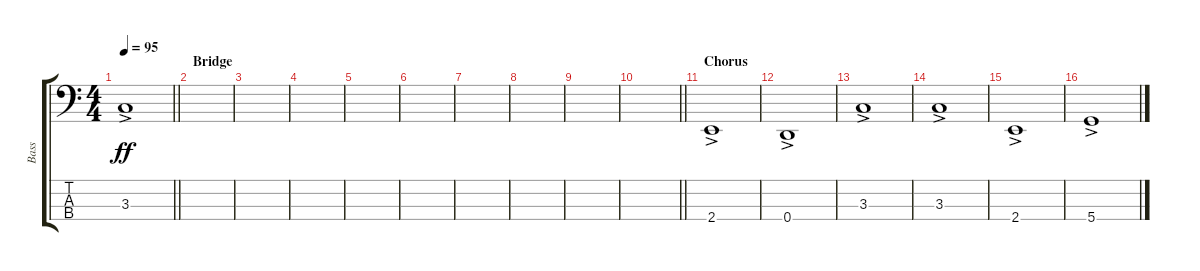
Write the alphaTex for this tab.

\track ("Bass" "Bass") {instrument electricbassfinger}
\staff {score tabs}
\tuning (G2 D2 A1 D1) {hide}
\ts (4 4)
\tempo 95
\clef f4
\barLineRight lightlight
\ks c
3.3{ac}.1{dy ff} |
\section ("" "Bridge")
|
|
|
|
|
|
|
|
\barLineRight lightlight
|
\section ("" "Chorus")
2.4{ac}.1 |
0.4{ac}.1 |
3.3{ac}.1 |
3.3{ac}.1 |
2.4{ac}.1 |
5.4{ac}.1
